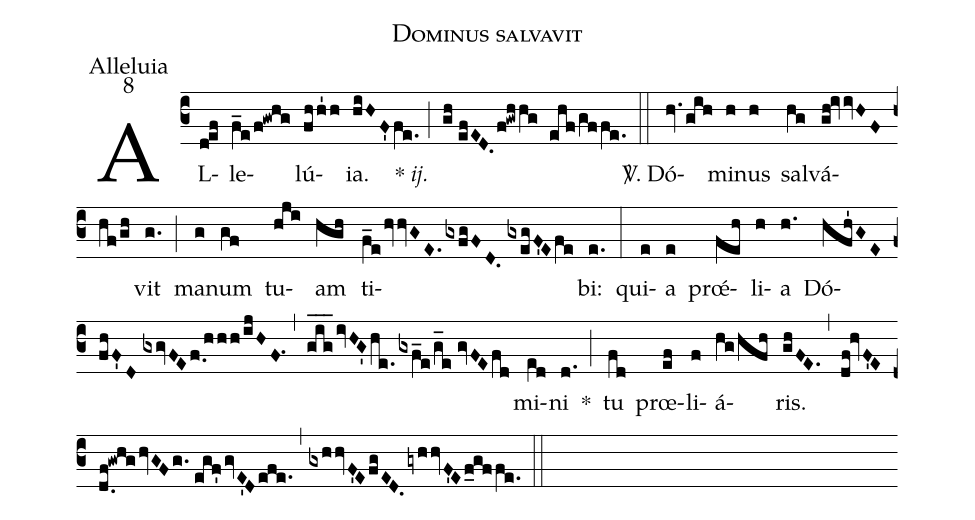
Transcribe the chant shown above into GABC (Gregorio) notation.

name: Dominus salvavit;
office-part: Alleluia;
mode: 8;
%%
(c3) AL(def)le(f_e/f!gwhg)lú(fhh'1h)ia.(hiHF'fe.) {*}~<i>ij.</i>(;) (gh//efED.f!gwhhg ehf/gffe.) (::)
<sp>V/</sp>. Dó(hv.gih)mi(h)nus(h) sal(hg)vá(gh!ivvHFhf/gh)vit(g.) (;) ma(g)num(gf) tu(hji)am(hgh) ti(f_ehvvGE.gxfgFD.//gxegF'Efe)bi:(e.) (:)
qui(e)a(e) prœ́(feh)li(h)a(h.) Dó(hfh'GE//fhF'D//gxgvFEf.0/[-0.5]hhh/ijHF.1)(,)(g_i_g_ivHG'he.gxf_e/g_e//gvFEfd)mi(e[ll:1]d)ni(d.) *(;)
tu(fd) prœ(ef)li(f)á(hg/hfh)ris.(ghFE.) (,) (df!hvF'E//d.0f!gwhghvGFg.//egf'gvE'Defe.) (,) (gxhhvF'EfgED.gyhhvF'Ef_gffe.) (::)
